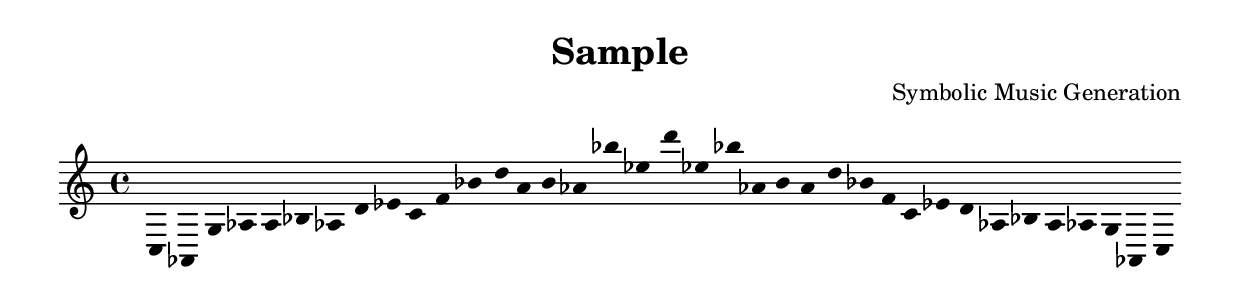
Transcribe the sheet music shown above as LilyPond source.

% z vector: tensor([[-0.8346,  0.0688, -0.6233, -1.2550, -0.4199,  1.3293,  1.8980,  1.0698, 0.7005,  2.2581]])
    \version "2.22.2"
    \header {
    title = "Sample"
    composer = "Symbolic Music Generation"
    }

    \score {
    <<
        \cadenzaOn
        \override Beam.breakable = ##t
        \accidentalStyle Score.forget
        \override Score.TextScript.padding = #2
        \override Stem.transparent = ##t
    {
    \clef treble
        c16 [ aes, g aes a bes aes d' ees' c' f' bes' d'' a' b' aes' bes'' ees'' d''' ees'' bes'' aes' b' a' d'' bes' f' c' ees' d' aes bes a aes g aes, ]
    c
    }
    >>
    \layout {
        indent = 0\mm
        line-width = 190\mm
        \override Stem.transparent = ##t
    }    
    }
    
    